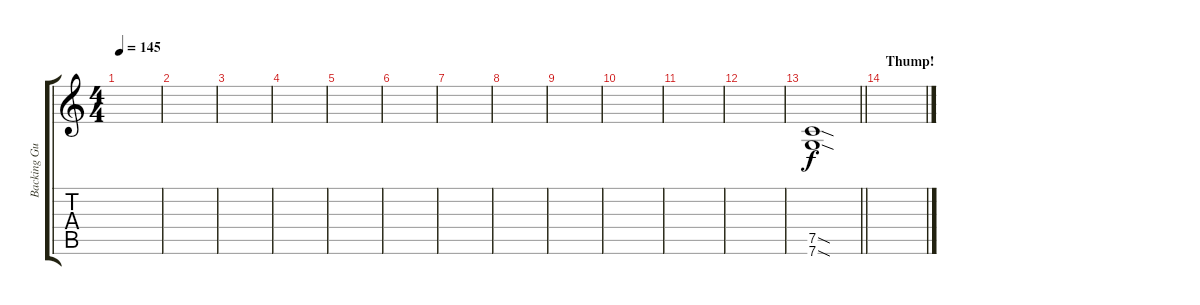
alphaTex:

\track ("Backing Guitar" "Backing Gu") {instrument distortionguitar}
\staff {score tabs}
\tuning (C4 G3 Eb3 Bb2 F2 C2) {hide}
\ts (4 4)
\tempo 145
\clef g2
\ks c
|
|
|
|
|
|
|
|
|
|
|
|
\barLineRight lightlight
(7.5{sod} 7.6{sod}).1 |
\section ("" "Thump!")
